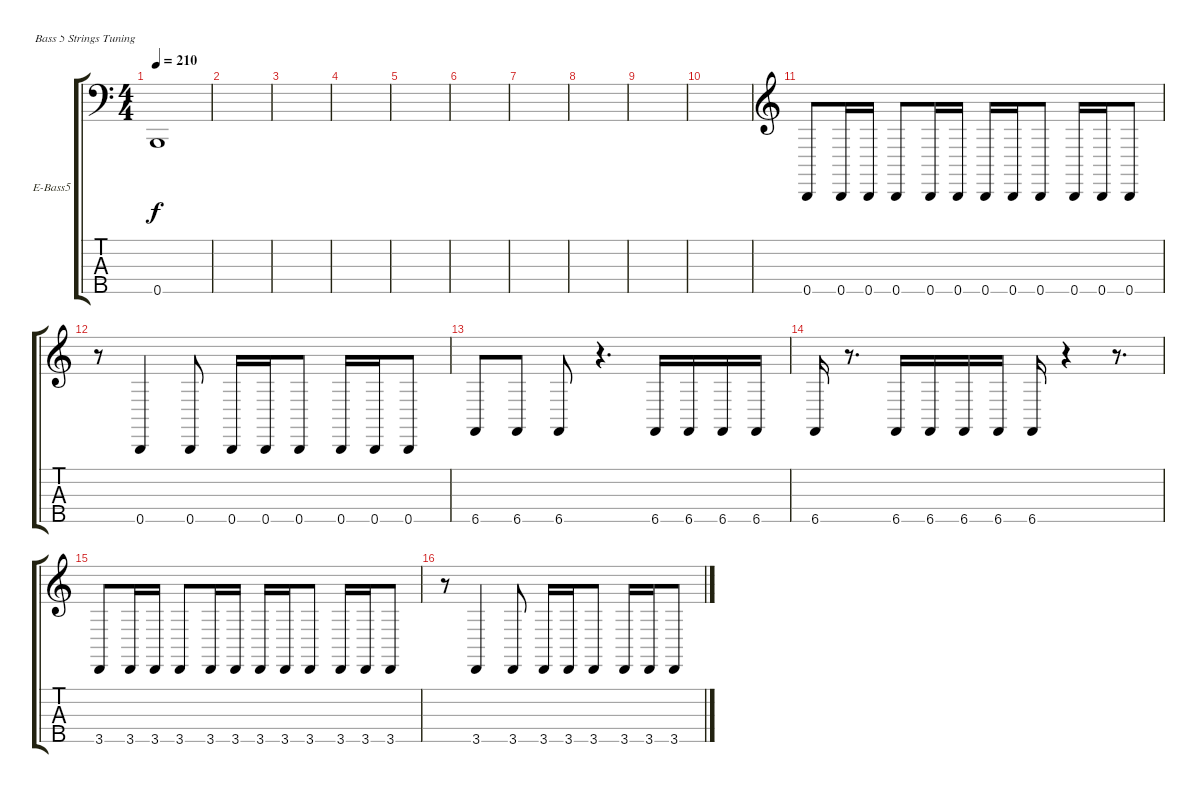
\bracketExtendMode groupsimilarinstruments
\firstSystemTrackNameOrientation horizontal
\otherSystemsTrackNameOrientation horizontal
\track ("Bass" "E-Bass5") {instrument electricbassfinger}
\staff {score tabs}
\tuning (G2 D2 A1 E1 B0)
\ts (4 4)
\tempo 210
\clef f4
\ks c
0.5{t}.1{dy f} |
|
|
|
|
|
|
|
|
|
\clef g2
0.5.8 0.5.16 0.5.16 0.5.8 0.5.16 0.5.16 0.5.16 0.5.16 0.5.8 0.5.16 0.5.16 0.5.8 |
r.8 0.5.4 0.5.8 0.5.16 0.5.16 0.5.8 0.5.16 0.5.16 0.5.8 |
6.5.8 6.5.8 6.5.8 r.4{d} 6.5.16 6.5.16 6.5.16 6.5.16 |
6.5.16 r.8{d} 6.5.16 6.5.16 6.5.16 6.5.16 6.5.16 r.4 r.8{d} |
3.5.8 3.5.16 3.5.16 3.5.8 3.5.16 3.5.16 3.5.16 3.5.16 3.5.8 3.5.16 3.5.16 3.5.8 |
r.8 3.5.4 3.5.8 3.5.16 3.5.16 3.5.8 3.5.16 3.5.16 3.5.8
